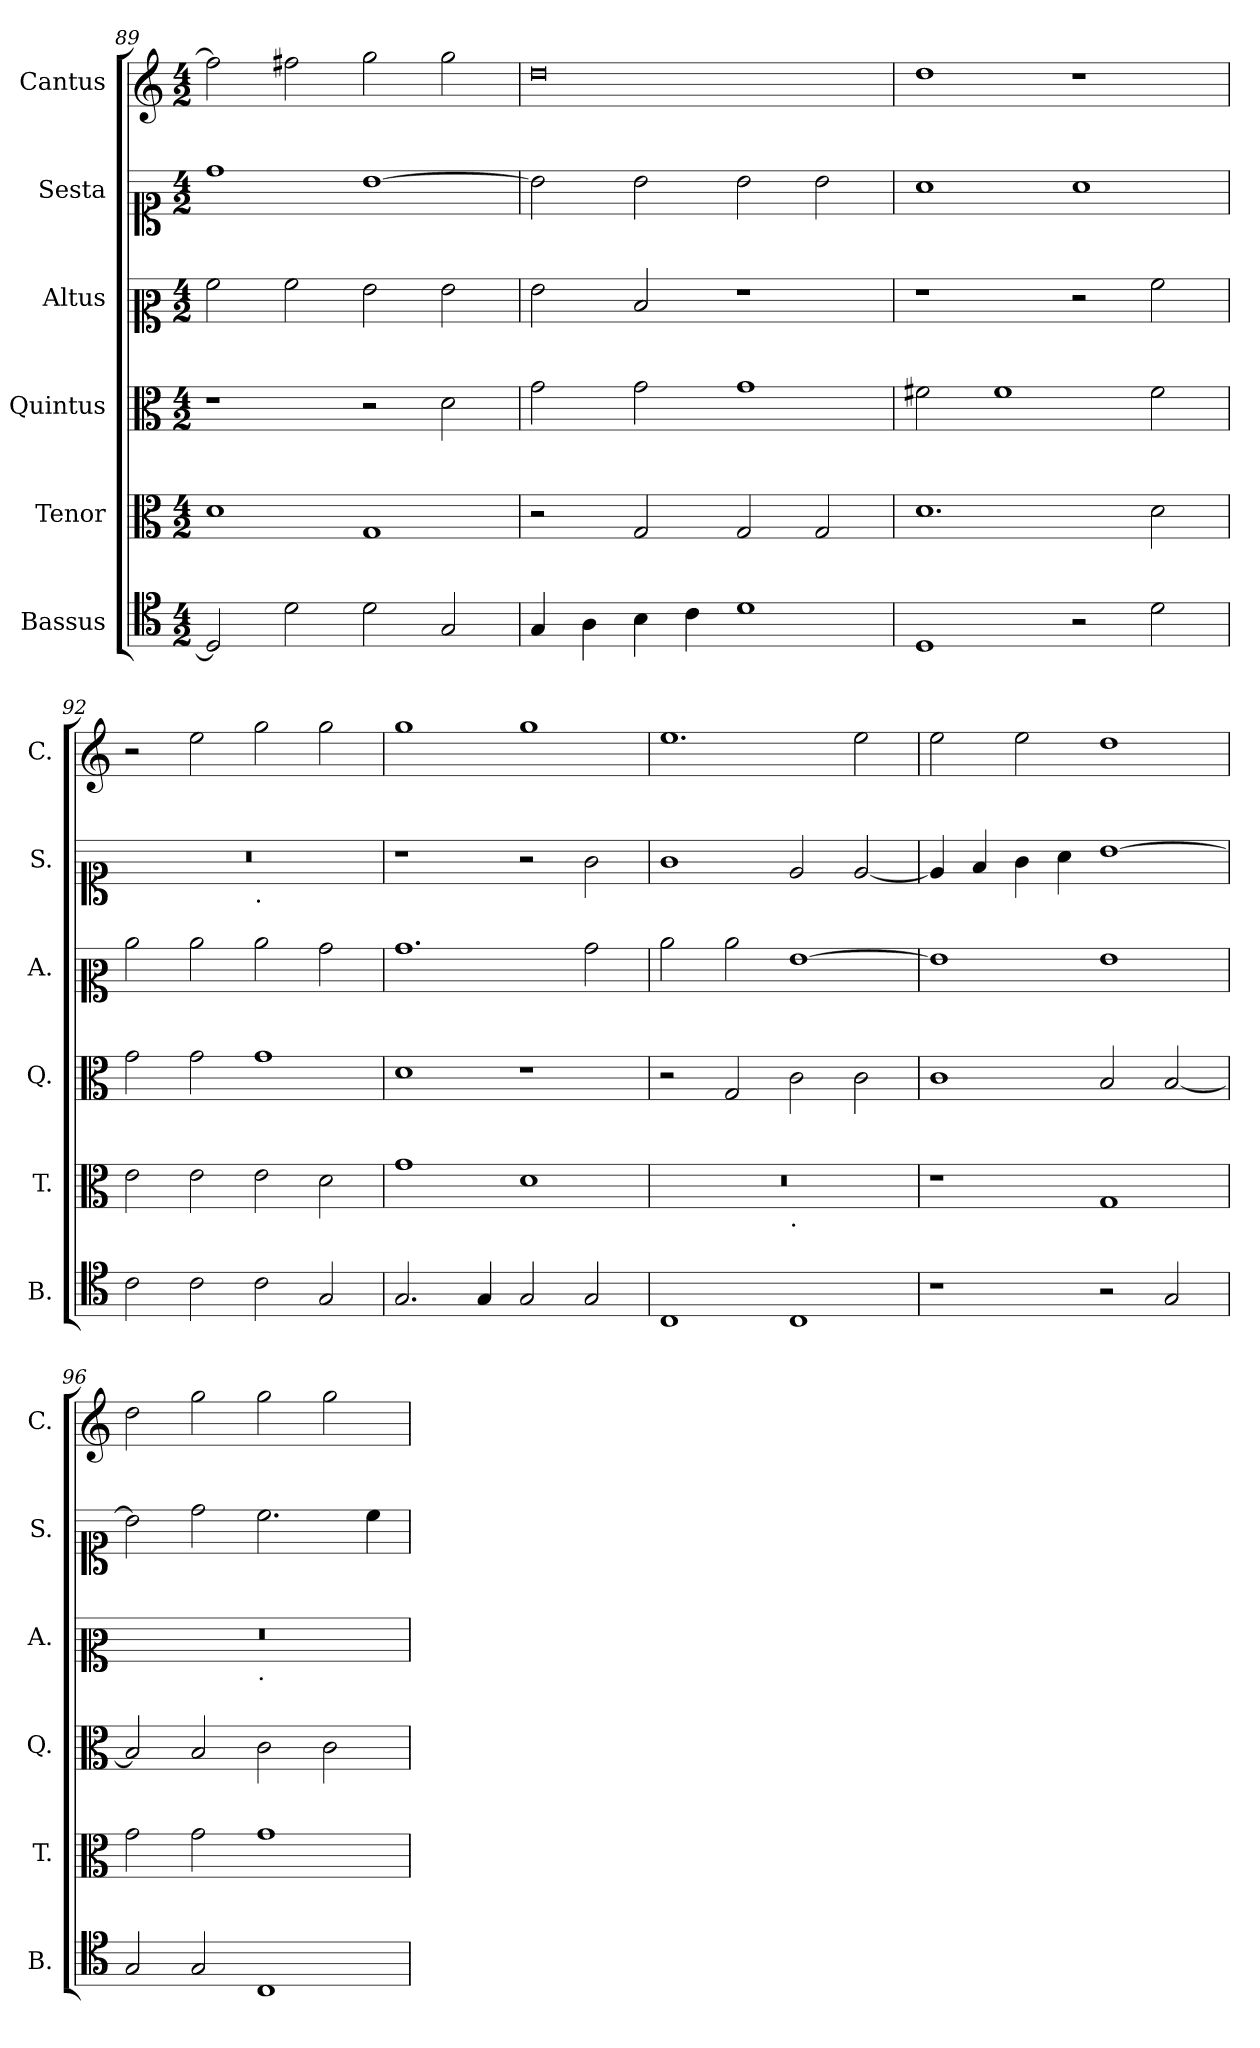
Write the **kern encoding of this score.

**kern	**kern	**kern	**kern	**kern	**kern
*part6	*part5	*part4	*part3	*part2	*part1
*staff6	*staff5	*staff4	*staff3	*staff2	*staff1
*I"Bassus	*I"Tenor	*I"Quintus	*I"Altus	*I"Sesta	*I"Cantus
*I'B.	*I'T.	*I'Q.	*I'A.	*I'S.	*I'C.
!!LO:LB:g=z
*clefC4	*clefC3	*clefC3	*clefC2	*clefC1	*clefG2
*k[]	*k[]	*k[]	*k[]	*k[]	*k[]
*M4/2	*M4/2	*M4/2	*M4/2	*M4/2	*M4/2
=89	=89	=89	=89	=89	=89
2D/]	1d	1r	2a\	1dd	2ff#\]
2d\	.	.	2a\	.	2ff#X\
2d\	1G	2r	2g\	[1b	2gg\
2G/	.	2d\	2g\	.	2gg\
=90	=90	=90	=90	=90	=90
4G/	2r	2g\	2g\	2b\]	0dd
4A\	.	.	.	.	.
4B\	2G/	2g\	2d/	2b\	.
4c\	.	.	.	.	.
1d	2G/	1g	1r	2b\	.
.	2G/	.	.	2b\	.
=91	=91	=91	=91	=91	=91
1D	1.d	2f#X\	1r	1a	1dd
.	.	1f#	.	.	.
2r	.	.	2r	1a	1r
2d\	2d\	2f#\	2a\	.	.
=92	=92	=92	=92	=92	=92
*	*	*	*	*^	*
2c\	2e\	2g\	2cc\	0r	1ryy	2r
2c\	2e\	2g\	2cc\	.	.	2ee\
!	!	!	!	!	!LO:TX:b:t=.	!
2c\	2e\	1g	2cc\	.	1ryy	2gg\
2G/	2d\	.	2b\	.	.	2gg\
*	*	*	*	*v	*v	*
=93	=93	=93	=93	=93	=93
2.G/	1g	1d	1.b	1r	1gg
4G/	.	.	.	.	.
2G/	1d	1r	.	2r	1gg
2G/	.	.	2b\	2g\	.
!!LO:PB:g=z
=94	=94	=94	=94	=94	=94
*	*^	*	*	*	*
1C	0r	1ryy	2r	2cc\	1g	1.ee
.	.	.	2G/	2cc\	.	.
!	!	!LO:TX:b:t=.	!	!	!	!
1C	.	1ryy	2c\	[1g	2e/	.
.	.	.	2c\	.	[2e/	2ee\
*	*v	*v	*	*	*	*
=95	=95	=95	=95	=95	=95
1r	1r	1c	1g]	4e/]	2ee\
.	.	.	.	4f/	.
.	.	.	.	4g\	2ee\
.	.	.	.	4a\	.
2r	1G	2B/	1g	[1b	1dd
2G/	.	[2B/	.	.	.
=96	=96	=96	=96	=96	=96
*	*	*	*^	*	*
2G/	2g\	2B/]	0r	1ryy	2b\]	2dd\
2G/	2g\	2B/	.	.	2dd\	2gg\
!	!	!	!	!LO:TX:b:t=.	!	!
1C	1g	2c\	.	1ryy	2.cc\	2gg\
.	.	2c\	.	.	.	2gg\
.	.	.	.	.	4cc\	.
*	*	*	*v	*v	*	*
=	=	=	=	=	=
*-	*-	*-	*-	*-	*-
